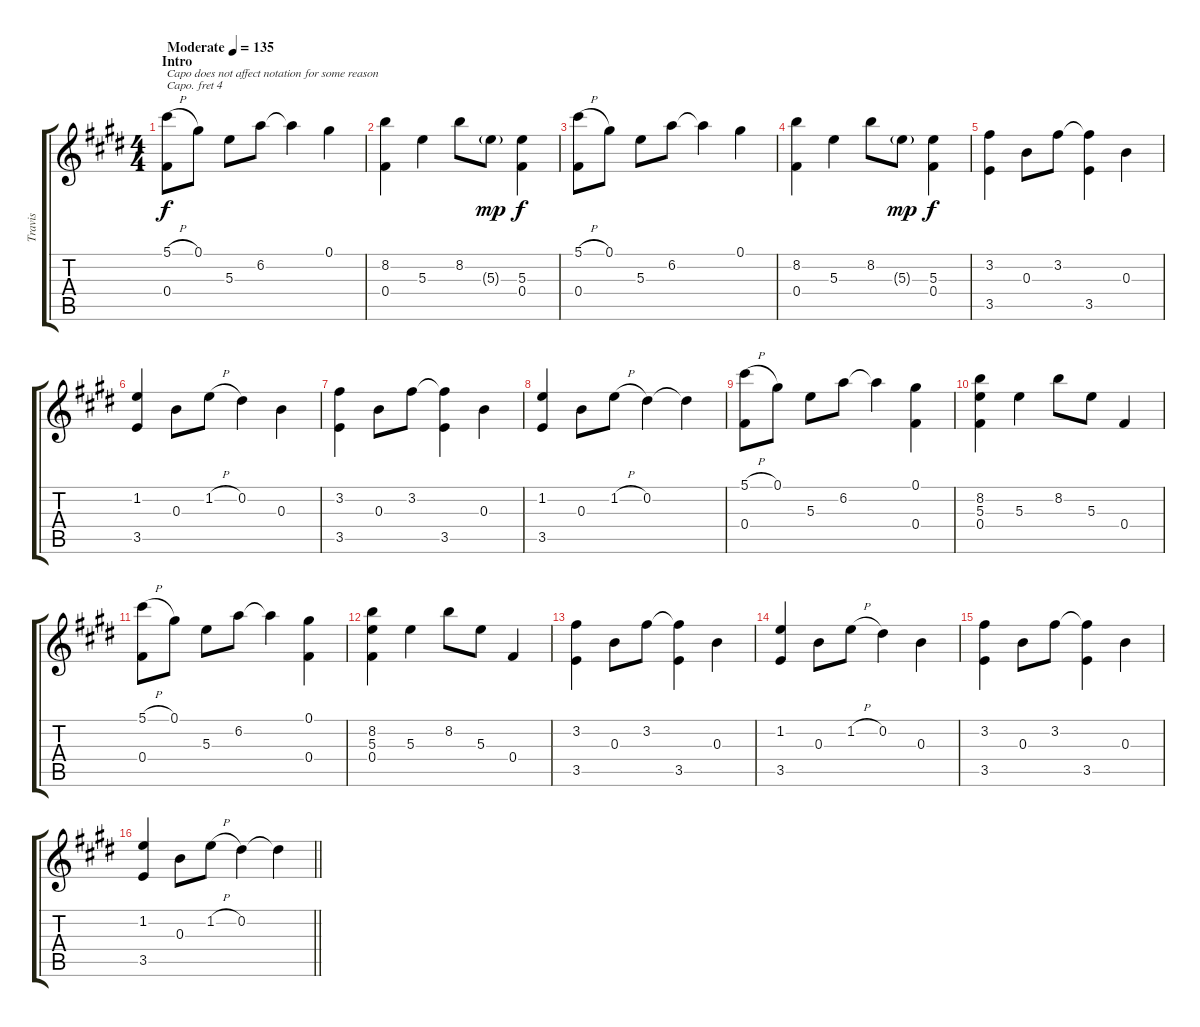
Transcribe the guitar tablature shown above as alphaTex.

\track ("Travis" "Travis") {instrument acousticguitarsteel}
\staff {score tabs}
\capo 4
\tuning (E4 B3 G3 D3 A2 E2) {hide}
\ts (4 4)
\section ("" "Intro")
\tempo (135 "Moderate")
\clef g2
\ks c#minor
(5.1{h} 0.4).8{txt "Capo does not affect notation for some reason" dy f volume 0 instrument acousticguitarsteel} 0.1.8{volume 13} 5.3.8 6.2.8 6.2{t}.4 0.1.4 |
(8.2 0.4).4 5.3.4 8.2.8 5.3{g}.8{dy mp} (5.3 0.4).4{dy f} |
(5.1{h} 0.4).8 0.1.8 5.3.8 6.2.8 6.2{t}.4 0.1.4 |
(8.2 0.4).4 5.3.4 8.2.8 5.3{g}.8{dy mp} (5.3 0.4).4{dy f} |
(3.2 3.5).4 0.3.8 3.2.8 (3.2{t} 3.5).4 0.3.4 |
(1.2 3.5).4 0.3.8 1.2{h}.8 0.2.4 0.3.4 |
(3.2 3.5).4 0.3.8 3.2.8 (3.2{t} 3.5).4 0.3.4 |
(1.2 3.5).4 0.3.8 1.2{h}.8 0.2.4 0.2{t}.4 |
(5.1{h} 0.4).8 0.1.8 5.3.8 6.2.8 6.2{t}.4 (0.1 0.4).4 |
(8.2 5.3 0.4).4 5.3.4 8.2.8 5.3.8 0.4.4 |
(5.1{h} 0.4).8 0.1.8 5.3.8 6.2.8 6.2{t}.4 (0.1 0.4).4 |
(8.2 5.3 0.4).4 5.3.4 8.2.8 5.3.8 0.4.4 |
(3.2 3.5).4 0.3.8 3.2.8 (3.2{t} 3.5).4 0.3.4 |
(1.2 3.5).4 0.3.8 1.2{h}.8 0.2.4 0.3.4 |
(3.2 3.5).4 0.3.8 3.2.8 (3.2{t} 3.5).4 0.3.4 |
\barLineRight lightlight
(1.2 3.5).4 0.3.8 1.2{h}.8 0.2.4 0.2{t}.4
